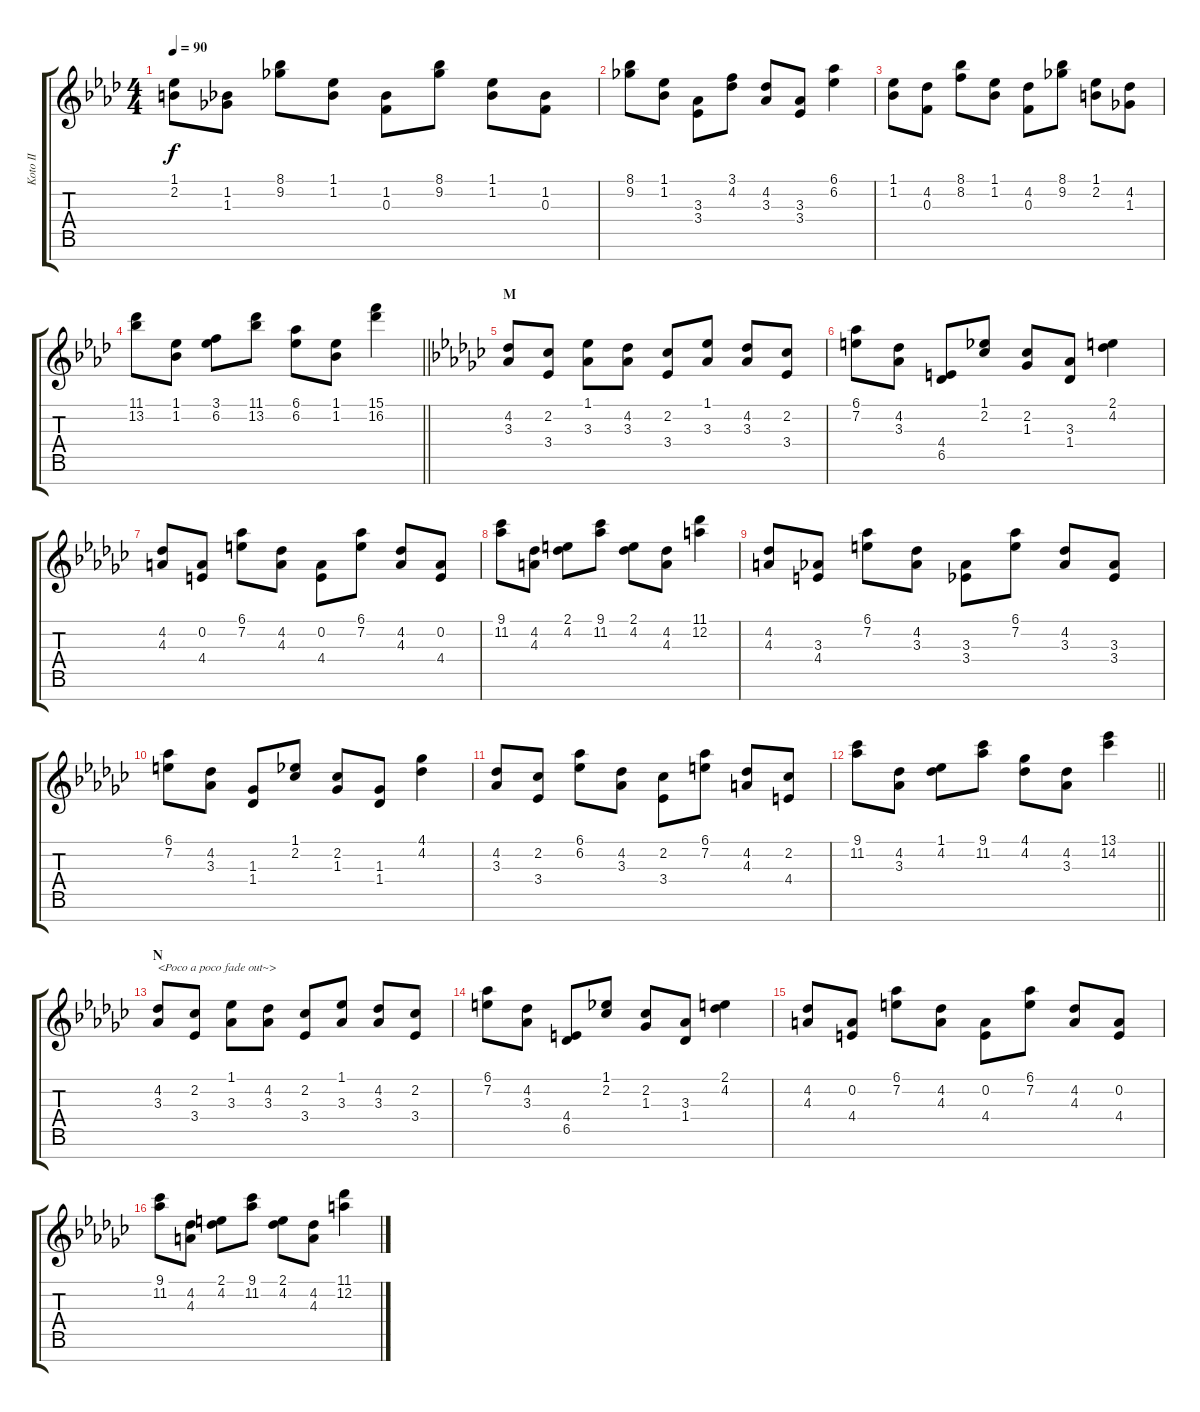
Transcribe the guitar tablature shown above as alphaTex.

\track ("Koto II" "Koto II") {instrument koto}
\staff {score tabs}
\tuning (D5 A4 F4 C4 G3 D3 A2) {hide}
\ts (4 4)
\tempo 90
\clef g2
\ks ab
(1.1 2.2).8{dy f} (1.2 1.3).8 (8.1 9.2).8 (1.1 1.2).8 (1.2 0.3).8 (8.1 9.2).8 (1.1 1.2).8 (1.2 0.3).8 |
(8.1 9.2).8 (1.1 1.2).8 (3.3 3.4).8 (3.1 4.2).8 (4.2 3.3).8 (3.3 3.4).8 (6.1 6.2).4 |
(1.1 1.2).8 (4.2 0.3).8 (8.1 8.2).8 (1.1 1.2).8 (4.2 0.3).8 (8.1 9.2).8 (1.1 2.2).8 (4.2 1.3).8 |
\barLineRight lightlight
(11.1 13.2).8 (1.1 1.2).8 (3.1 6.2).8 (11.1 13.2).8 (6.1 6.2).8 (1.1 1.2).8 (15.1 16.2).4 |
\section ("" "M")
\ks gb
(4.2 3.3).8 (2.2 3.4).8 (1.1 3.3).8 (4.2 3.3).8 (2.2 3.4).8 (1.1 3.3).8 (4.2 3.3).8 (2.2 3.4).8 |
(6.1 7.2).8 (4.2 3.3).8 (4.4 6.5).8 (1.1 2.2).8 (2.2 1.3).8 (3.3 1.4).8 (2.1 4.2).4 |
(4.2 4.3).8 (0.2 4.4).8 (6.1 7.2).8 (4.2 4.3).8 (0.2 4.4).8 (6.1 7.2).8 (4.2 4.3).8 (0.2 4.4).8 |
(9.1 11.2).8 (4.2 4.3).8 (2.1 4.2).8 (9.1 11.2).8 (2.1 4.2).8 (4.2 4.3).8 (11.1 12.2).4 |
(4.2 4.3).8 (3.3 4.4).8 (6.1 7.2).8 (4.2 3.3).8 (3.3 3.4).8 (6.1 7.2).8 (4.2 3.3).8 (3.3 3.4).8 |
(6.1 7.2).8 (4.2 3.3).8 (1.3 1.4).8 (1.1 2.2).8 (2.2 1.3).8 (1.3 1.4).8 (4.1 4.2).4 |
(4.2 3.3).8 (2.2 3.4).8 (6.1 6.2).8 (4.2 3.3).8 (2.2 3.4).8 (6.1 7.2).8 (4.2 4.3).8 (2.2 4.4).8 |
\barLineRight lightlight
(9.1 11.2).8 (4.2 3.3).8 (1.1 4.2).8 (9.1 11.2).8 (4.1 4.2).8 (4.2 3.3).8 (13.1 14.2).4 |
\section ("" "N")
(4.2 3.3).8{txt "<Poco a poco fade out~>"} (2.2 3.4).8 (1.1 3.3).8 (4.2 3.3).8 (2.2 3.4).8 (1.1 3.3).8 (4.2 3.3).8 (2.2 3.4).8 |
(6.1 7.2).8 (4.2 3.3).8 (4.4 6.5).8 (1.1 2.2).8 (2.2 1.3).8 (3.3 1.4).8 (2.1 4.2).4 |
(4.2 4.3).8 (0.2 4.4).8 (6.1 7.2).8 (4.2 4.3).8 (0.2 4.4).8 (6.1 7.2).8 (4.2 4.3).8 (0.2 4.4).8 |
(9.1 11.2).8 (4.2 4.3).8 (2.1 4.2).8 (9.1 11.2).8 (2.1 4.2).8 (4.2 4.3).8 (11.1 12.2).4
